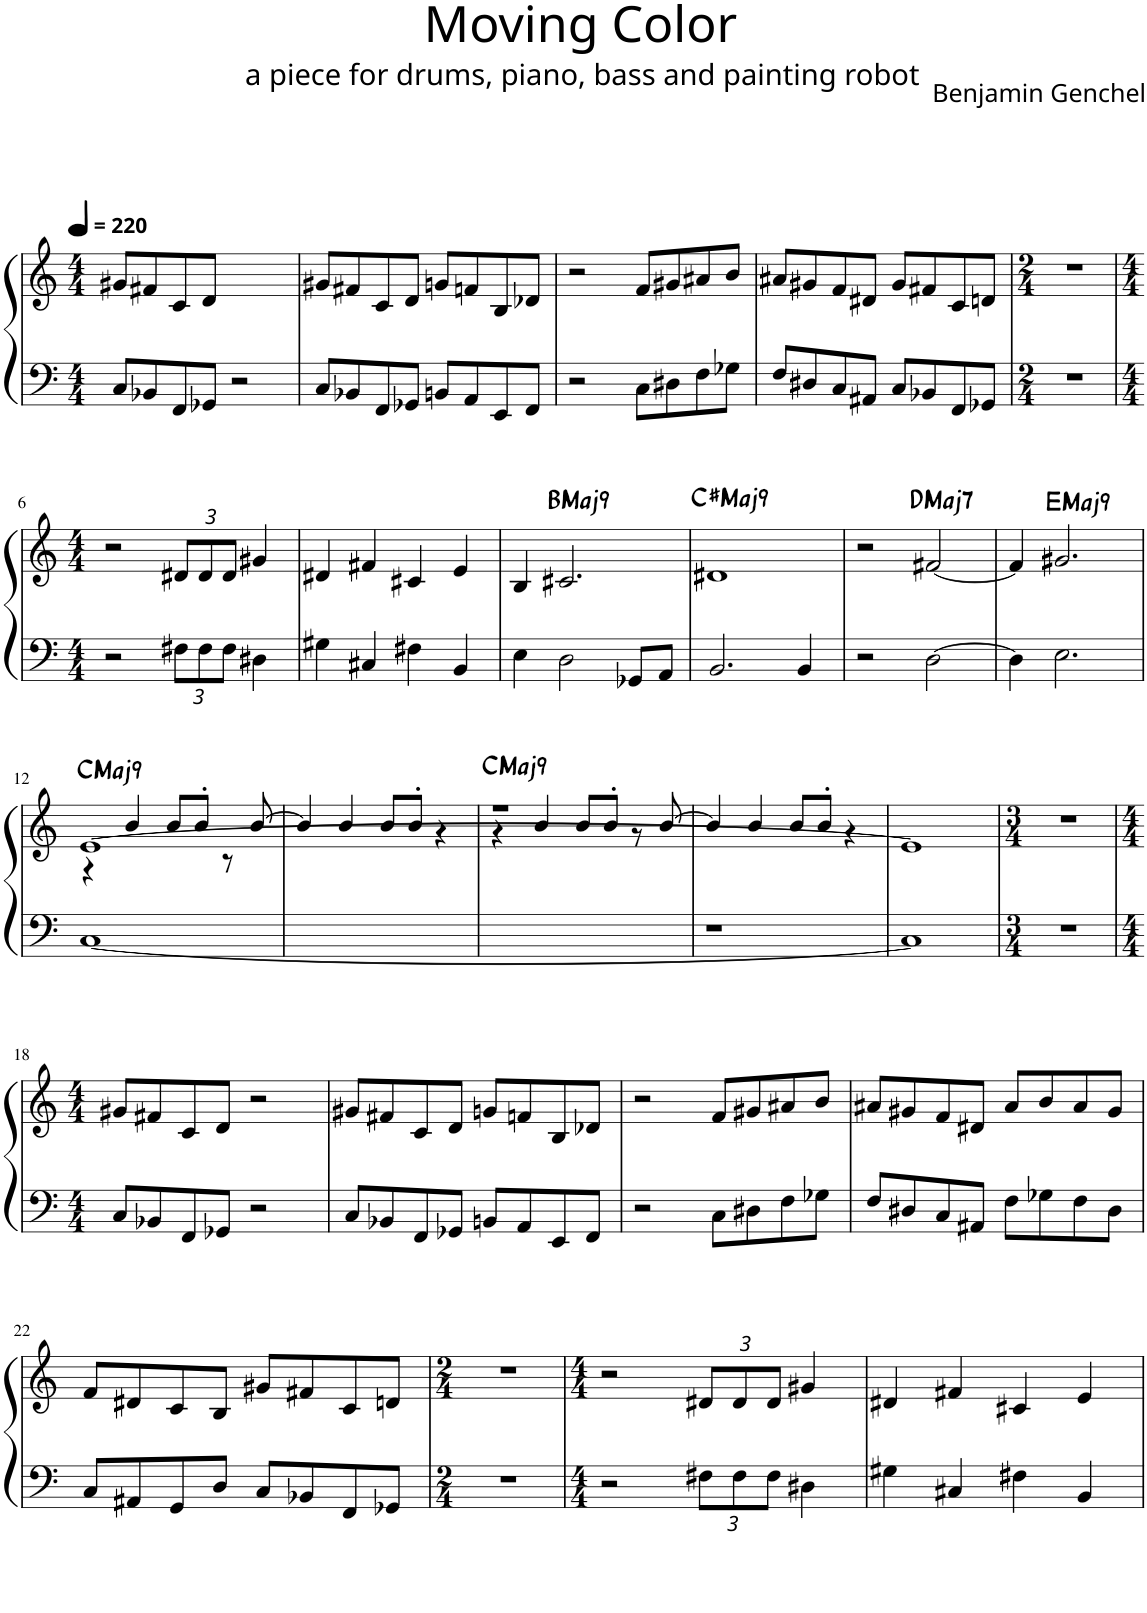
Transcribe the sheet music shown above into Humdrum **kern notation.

**kern	**kern	**harte
*part1	*part1	*part1
*staff2	*staff1	*
*I"Piano	*	*
*I'Pno.	*	*
*clefF4	*clefG2	*
*k[]	*k[]	*
*M4/4	*M4/4	*
*MM220	*MM220	*
=1	=1	=1
8C/L	8g#X/L	.
8BB-X/	8f#X/	.
8FF/	8c/	.
8GG-X/J	8d/J	.
2r	2ryy	.
=2	=2	=2
8C/L	8g#X/L	.
8BB-X/	8f#X/	.
8FF/	8c/	.
8GG-X/J	8d/J	.
8BBn/L	8gn/L	.
8AA/	8fn/	.
8EE/	8B/	.
8FF/J	8d-X/J	.
=3	=3	=3
2r	2r	.
8C\L	8f/L	.
8D#X\	8g#X/	.
8F\	8a#X/	.
8G-X\J	8b/J	.
=4	=4	=4
8F/L	8a#X/L	.
8D#X/	8g#X/	.
8C/	8f/	.
8AA#X/J	8d#X/J	.
8C/L	8g#/L	.
8BB-X/	8f#X/	.
8FF/	8c/	.
8GG-X/J	8dn/J	.
=5	=5	=5
*M2/4	*M2/4	*
2r	2r	.
!!LO:LB:g=z
=6	=6	=6
*M4/4	*M4/4	*
2r	2r	.
*Xbrackettup	*Xbrackettup	*
12F#X\L	12d#X/L	.
12F#\	12d#/	.
12F#\J	12d#/J	.
4D#X\	4g#X/	.
=7	=7	=7
4G#X\	4d#X/	.
4C#X/	4f#X/	.
4F#X\	4c#X/	.
4BB/	4e/	.
=8	=8	=8
4E\	4B/	.
!	!	!LO:H:kt=Maj9
2D\	2.c#X/	B:maj9
8GG-X/L	.	.
8AA/J	.	.
=9	=9	=9
!	!	!LO:H:kt=Maj9
2.BB/	1d#X	C#:maj9
4BB/	.	.
=10	=10	=10
2r	2r	.
!	!	!LO:H:kt=Maj7
[2D\	[2f#X/	D:maj7
=11	=11	=11
4D\]	4f#/]	.
!	!	!LO:H:kt=Maj9
2.E\	2.g#X/	E:maj9
!!LO:LB:g=z
=12	=12	=12
*	*^	*
!	!	!	!LO:H:kt=Maj9
[1C	[1e	4r	C:maj9
.	.	4b/	.
.	.	8b/L	.
.	.	8b'/J	.
.	.	8r	.
.	.	[8b/	.
=13	=13	=13	=13
1ryy	1ryy	4b/]	.
.	.	4b/	.
.	.	8b/L	.
.	.	8b'/J	.
.	.	4r	.
=14	=14	=14	=14
!	!	!	!LO:H:kt=Maj9
1ryy	1r	4r	C:maj9
.	.	4b/	.
.	.	8b/L	.
.	.	8b'/J	.
.	.	8r	.
.	.	[8b/	.
=15	=15	=15	=15
1r	1ryy	4b/]	.
.	.	4b/	.
.	.	8b/L	.
.	.	8b'/J	.
.	.	4r	.
*	*v	*v	*
=16	=16	=16
1C]	1e]	.
=17	=17	=17
*M3/4	*M3/4	*
2.r	2.r	.
!!LO:LB:g=z
=18	=18	=18
*M4/4	*M4/4	*
8C/L	8g#X/L	.
8BB-X/	8f#X/	.
8FF/	8c/	.
8GG-X/J	8d/J	.
2r	2r	.
=19	=19	=19
8C/L	8g#X/L	.
8BB-X/	8f#X/	.
8FF/	8c/	.
8GG-X/J	8d/J	.
8BBn/L	8gn/L	.
8AA/	8fn/	.
8EE/	8B/	.
8FF/J	8d-X/J	.
=20	=20	=20
2r	2r	.
8C\L	8f/L	.
8D#X\	8g#X/	.
8F\	8a#X/	.
8G-X\J	8b/J	.
=21	=21	=21
8F/L	8a#X/L	.
8D#X/	8g#X/	.
8C/	8f/	.
8AA#X/J	8d#X/J	.
8F\L	8a#/L	.
8G-X\	8b/	.
8F\	8a#/	.
8D#\J	8g#/J	.
!!LO:LB:g=z
=22	=22	=22
8C/L	8f/L	.
8AA#X/	8d#X/	.
8GG/	8c/	.
8D/J	8B/J	.
8C/L	8g#X/L	.
8BB-X/	8f#X/	.
8FF/	8c/	.
8GG-X/J	8dn/J	.
=23	=23	=23
*M2/4	*M2/4	*
2r	2r	.
=24	=24	=24
*M4/4	*M4/4	*
2r	2r	.
12F#X\L	12d#X/L	.
12F#\	12d#/	.
12F#\J	12d#/J	.
4D#X\	4g#X/	.
=25	=25	=25
4G#X\	4d#X/	.
4C#X/	4f#X/	.
4F#X\	4c#X/	.
4BB/	4e/	.
=	=	=
*-	*-	*-
